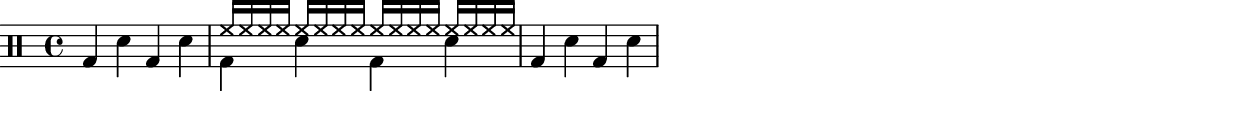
%% Generated by lilypond-book
%% Options: [exampleindent=10.16\mm,indent=0\mm,line-width=160\mm,paper-height=845.047\pt,paper-width=597.508\pt,papersize='(cons (* 597.508 pt) (* 845.047 pt))]
\include "lilypond-book-preamble.ly"


% ****************************************************************
% Start cut-&-pastable-section
% ****************************************************************

#(ly:set-option 'eps-box-padding 3.000000)



\paper {
  #(set-paper-size '(cons (* 597.508 pt) (* 845.047 pt)))
  indent = 0\mm
  line-width = 160\mm
  % offset the left padding, also add 1mm as lilypond creates cropped
  % images with a little space on the right
  line-width = #(- line-width (* mm  3.000000) (* mm 1))
}

\layout {
  
}




% ****************************************************************
% ly snippet:
% ****************************************************************
\sourcefilename "/lilypond-2.25.16/input/regression/automatic-polyphony-drumstaff.ly"
\sourcefileline 0
\version "2.16.0"

\header{ texidoc = "In a DrumStaff, automatic polyphony can be used without
                    explicitly initializing separate voices."
       }

\score {
  \new DrumStaff {
    \drummode {
      bd4 sn4 bd4 sn4
      << { \repeat unfold 16 hh16 } \\ { bd4 sn4 bd4 sn4 } >>
      bd4 sn4 bd4 sn4
    }
  }
}



% ****************************************************************
% end ly snippet
% ****************************************************************
